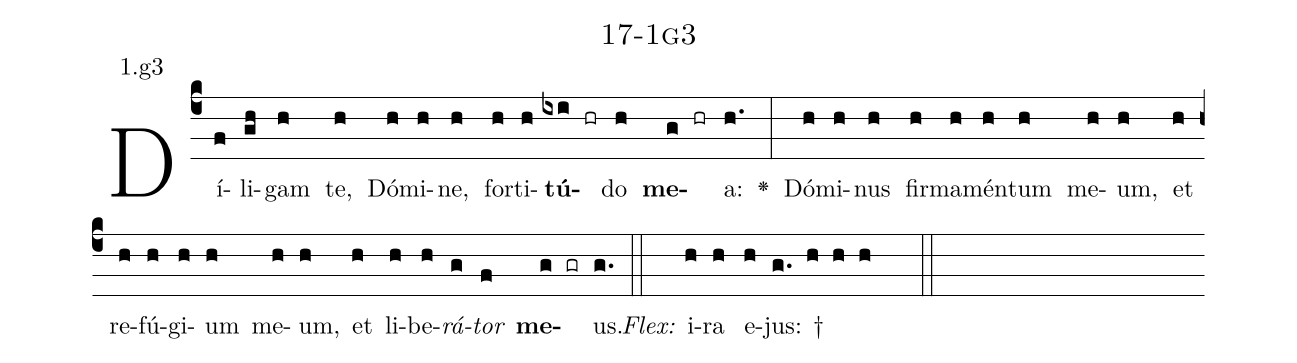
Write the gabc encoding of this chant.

name: 17-1g3;
annotation: 1.g3;
%%
(c4)Dí(f)li(gh)gam(h) te,(h) Dó(h)mi(h)ne,(h) for(h)ti(h)<b>tú</b>(ixi hr)do(h) <b>me</b>(g hr)a:(h.) <v>\greheightstar</v>(:) Dó(h)mi(h)nus(h) fir(h)ma(h)mén(h)tum(h) me(h)um,(h) et(h) re(h)fú(h)gi(h)um(h) me(h)um,(h) et(h) li(h)be(h)<i>rá</i>(g)<i>tor</i>(f) <b>me</b>(g gr)us.(g.) (::)
<i>Flex:</i>()  i(h)ra(h) e(h)jus: †(g. h h h  ::)

%E(h) u(h) o(g) u(f) a(g) e.(g.) (::)
